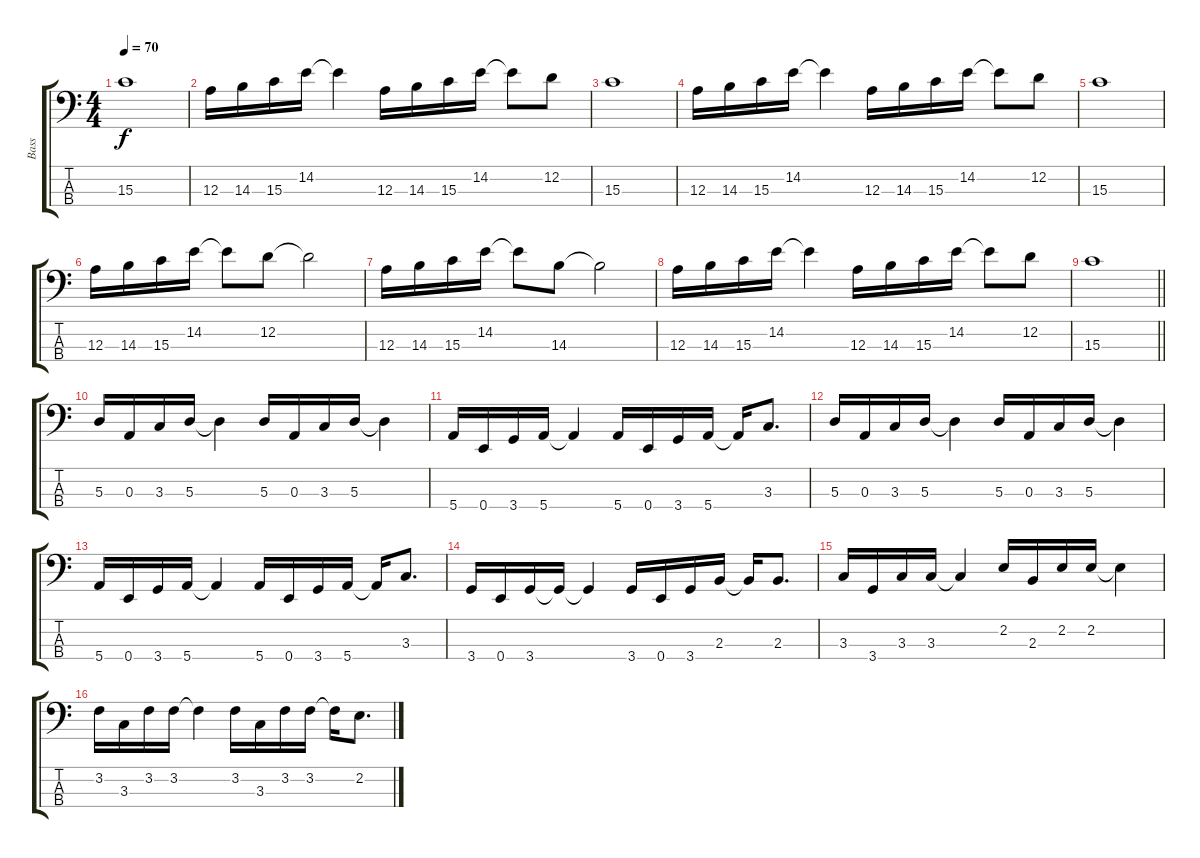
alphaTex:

\track ("Bass" "Bass") {instrument electricbasspick}
\staff {score tabs}
\tuning (G2 D2 A1 E1) {hide}
\ts (4 4)
\tempo 70
\clef f4
\ks c
15.3.1{dy f} |
12.3.16 14.3.16 15.3.16 14.2.16 14.2{t}.4 12.3.16 14.3.16 15.3.16 14.2.16 14.2{t}.8 12.2.8 |
15.3.1 |
12.3.16 14.3.16 15.3.16 14.2.16 14.2{t}.4 12.3.16 14.3.16 15.3.16 14.2.16 14.2{t}.8 12.2.8 |
15.3.1 |
12.3.16 14.3.16 15.3.16 14.2.16 14.2{t}.8 12.2.8 12.2{t}.2 |
12.3.16 14.3.16 15.3.16 14.2.16 14.2{t}.8 14.3.8 14.3{t}.2 |
12.3.16 14.3.16 15.3.16 14.2.16 14.2{t}.4 12.3.16 14.3.16 15.3.16 14.2.16 14.2{t}.8 12.2.8 |
\barLineRight lightlight
15.3.1 |
5.3.16 0.3.16 3.3.16 5.3.16 5.3{t}.4 5.3.16 0.3.16 3.3.16 5.3.16 5.3{t}.4 |
5.4.16 0.4.16 3.4.16 5.4.16 5.4{t}.4 5.4.16 0.4.16 3.4.16 5.4.16 5.4{t}.16 3.3.8{d} |
5.3.16 0.3.16 3.3.16 5.3.16 5.3{t}.4 5.3.16 0.3.16 3.3.16 5.3.16 5.3{t}.4 |
5.4.16 0.4.16 3.4.16 5.4.16 5.4{t}.4 5.4.16 0.4.16 3.4.16 5.4.16 5.4{t}.16 3.3.8{d} |
3.4.16 0.4.16 3.4.16 3.4{t}.16 3.4{t}.4 3.4.16 0.4.16 3.4.16 2.3.16 2.3{t}.16 2.3.8{d} |
3.3.16 3.4.16 3.3.16 3.3.16 3.3{t}.4 2.2.16 2.3.16 2.2.16 2.2.16 2.2{t}.4 |
3.2.16 3.3.16 3.2.16 3.2.16 3.2{t}.4 3.2.16 3.3.16 3.2.16 3.2.16 3.2{t}.16 2.2.8{d}
